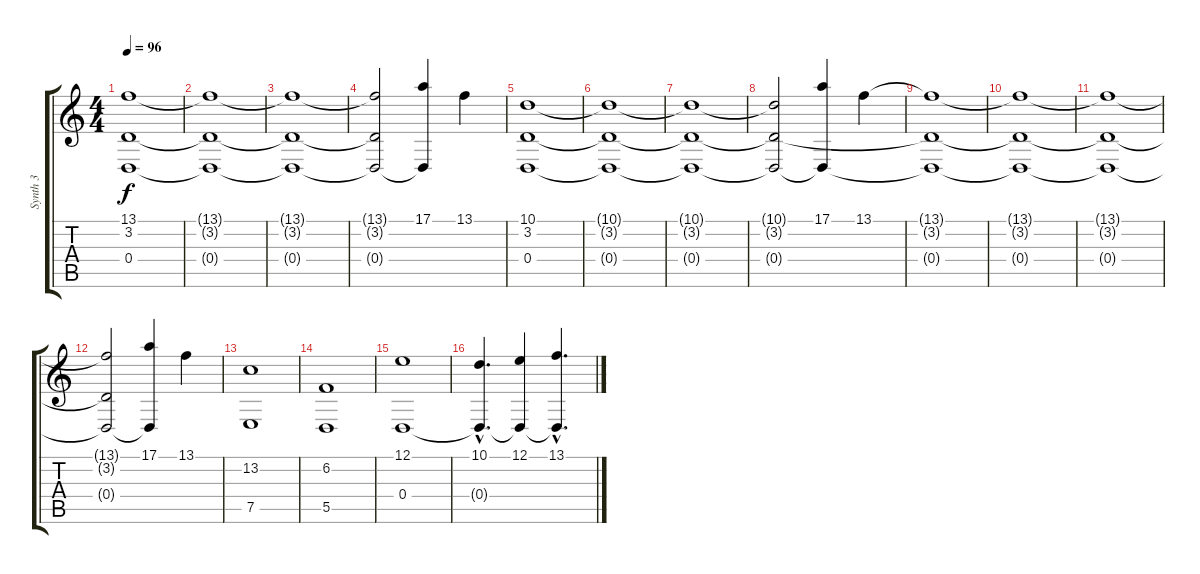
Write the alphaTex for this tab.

\track ("Synth 3" "Synth 3") {instrument pad8sweep}
\staff {score tabs}
\tuning (E4 B3 G3 D3 A2 E2) {hide}
\ts (4 4)
\tempo 96
\clef g2
\ks c
(13.1{t} 3.2{t} 0.4{t}).1{dy f} |
(13.1{t} 3.2{t} 0.4{t}).1 |
(13.1{t} 3.2{t} 0.4{t}).1 |
(13.1{t} 3.2{t} 0.4{t}).2 (17.1 0.4{t}).4 13.1.4 |
(10.1 3.2 0.4).1 |
(10.1{t} 3.2{t} 0.4{t}).1 |
(10.1{t} 3.2{t} 0.4{t}).1 |
(10.1{t} 3.2{t} 0.4{t}).2 (17.1 0.4{t}).4 13.1.4 |
(13.1{t} 3.2{t} 0.4{t}).1 |
(13.1{t} 3.2{t} 0.4{t}).1 |
(13.1{t} 3.2{t} 0.4{t}).1 |
(13.1{t} 3.2{t} 0.4{t}).2 (17.1 0.4{t}).4 13.1.4 |
(13.2 7.5).1 |
(6.2 5.5).1 |
(12.1 0.4).1 |
(10.1{hac} 0.4{hac t}).4{d} (12.1 0.4{t}).4 (13.1{hac} 0.4{hac t}).4{d}
